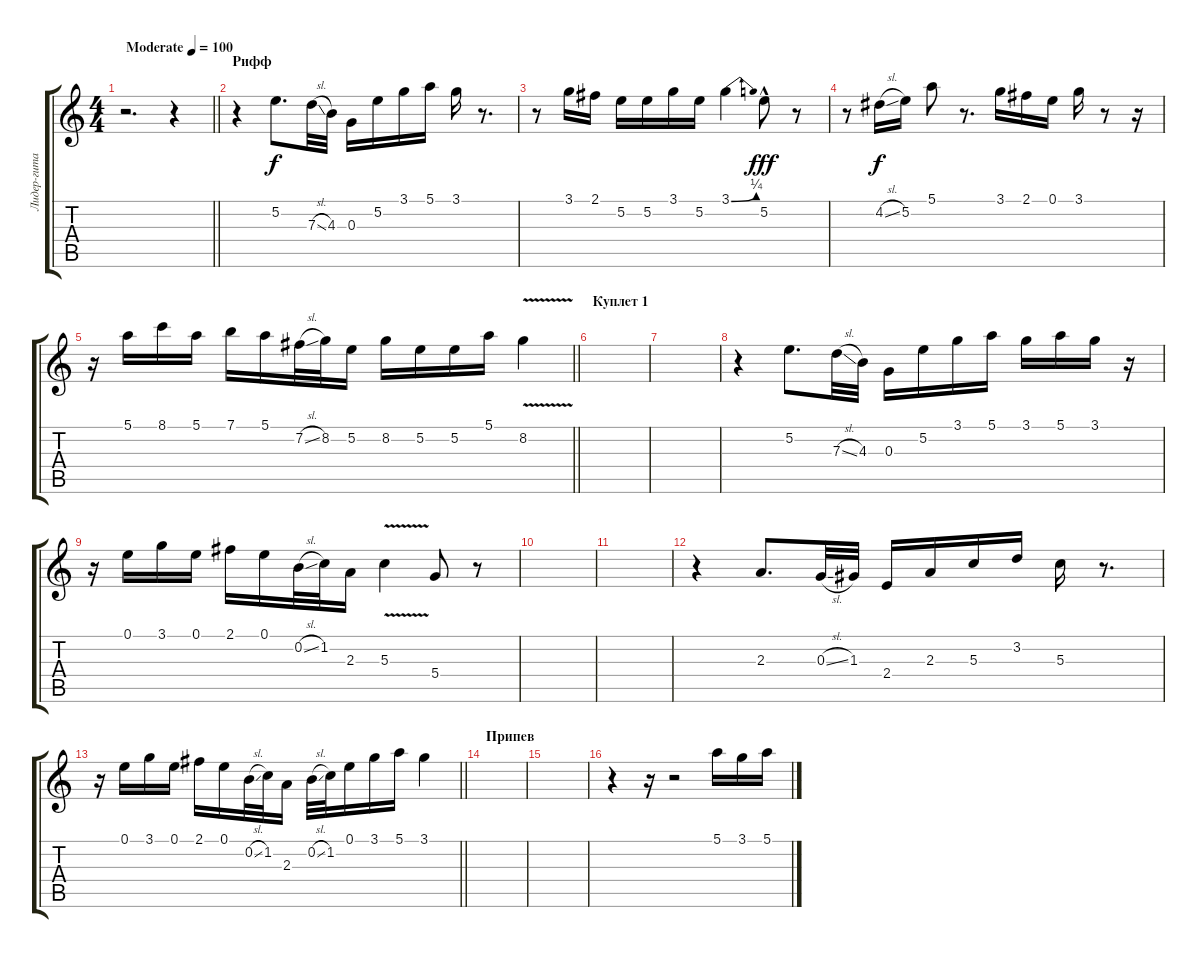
\track ("Лидер-гитара" "Лидер-гита") {instrument overdrivenguitar}
\staff {score tabs}
\tuning (E4 B3 G3 D3 A2 E2) {hide}
\ts (4 4)
\tempo (100 "Moderate")
\clef g2
\barLineRight lightlight
\ks c
r.2{d dy f instrument overdrivenguitar} r.4 |
\section ("" "Рифф")
r.4 5.2.8{d} 7.3{sl}.32 4.3.32 0.3.16 5.2.16 3.1.16 5.1.16 3.1.16 r.8{d} |
r.8 3.1.16 2.1.16 5.2.16 5.2.16 3.1.16 5.2.16 3.1{be (bend 0 0 60 1)}.4 5.2{hac}.8{dy fff} r.8 |
r.8 4.2{sl}.16{dy f} 5.2.16 5.1.8 r.8{d} 3.1.16 2.1.16 0.1.16 3.1.16 r.8 r.16 |
\barLineRight lightlight
r.16 5.1.16 8.1.16 5.1.16 7.1.16 5.1.16 7.2{sl}.32 8.2.32 5.2.16 8.2.16 5.2.16 5.2.16 5.1.16 8.2{v}.4 |
\section ("" "Куплет 1")
|
|
r.4 5.2.8{d} 7.3{sl}.32 4.3.32 0.3.16 5.2.16 3.1.16 5.1.16 3.1.16 5.1.16 3.1.16 r.16 |
r.16 0.1.16 3.1.16 0.1.16 2.1.16 0.1.16 0.2{sl}.32 1.2.32 2.3.16 5.3{v}.4 5.4.8 r.8 |
|
|
r.4 2.3.8{d} 0.3{sl}.32 1.3.32 2.4.16 2.3.16 5.3.16 3.2.16 5.3.16 r.8{d} |
\barLineRight lightlight
r.16 0.1.16 3.1.16 0.1.16 2.1.16 0.1.16 0.2{sl}.32 1.2.32 2.3.16 0.2{sl}.32 1.2.32 0.1.16 3.1.16 5.1.16 3.1.4 |
\section ("" "Припев")
|
|
r.4 r.16 r.2 5.1.16 3.1.16 5.1.16
